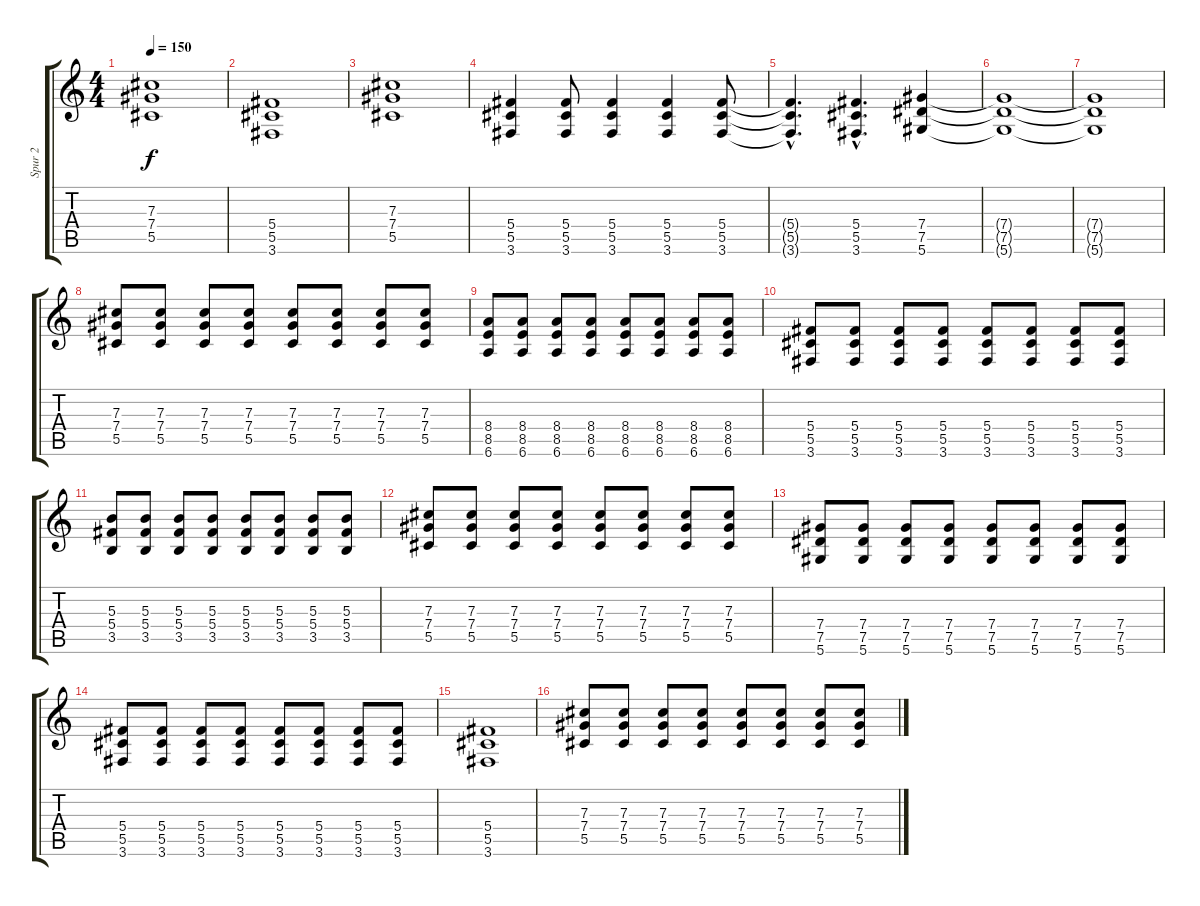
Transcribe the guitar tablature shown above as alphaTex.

\track ("Spur 2" "Spur 2") {instrument overdrivenguitar}
\staff {score tabs}
\tuning (Eb4 Bb3 Gb3 Db3 Ab2 Eb2) {hide}
\ts (4 4)
\tempo 150
\clef g2
\ks c
(7.3 7.4 5.5).1{dy f} |
(5.4 5.5 3.6).1 |
(7.3 7.4 5.5).1 |
(5.4 5.5 3.6).4 (5.4 5.5 3.6).8 (5.4 5.5 3.6).4 (5.4 5.5 3.6).4 (5.4 5.5 3.6).8 |
(5.4{hac t} 5.5{hac t} 3.6{hac t}).4{d} (5.4{hac} 5.5{hac} 3.6{hac}).4{d} (7.4 7.5 5.6).4 |
(7.4{t} 7.5{t} 5.6{t}).1 |
(7.4{t} 7.5{t} 5.6{t}).1 |
(7.3 7.4 5.5).8 (7.3 7.4 5.5).8 (7.3 7.4 5.5).8 (7.3 7.4 5.5).8 (7.3 7.4 5.5).8 (7.3 7.4 5.5).8 (7.3 7.4 5.5).8 (7.3 7.4 5.5).8 |
(8.4 8.5 6.6).8 (8.4 8.5 6.6).8 (8.4 8.5 6.6).8 (8.4 8.5 6.6).8 (8.4 8.5 6.6).8 (8.4 8.5 6.6).8 (8.4 8.5 6.6).8 (8.4 8.5 6.6).8 |
(5.4 5.5 3.6).8 (5.4 5.5 3.6).8 (5.4 5.5 3.6).8 (5.4 5.5 3.6).8 (5.4 5.5 3.6).8 (5.4 5.5 3.6).8 (5.4 5.5 3.6).8 (5.4 5.5 3.6).8 |
(5.3 5.4 3.5).8 (5.3 5.4 3.5).8 (5.3 5.4 3.5).8 (5.3 5.4 3.5).8 (5.3 5.4 3.5).8 (5.3 5.4 3.5).8 (5.3 5.4 3.5).8 (5.3 5.4 3.5).8 |
(7.3 7.4 5.5).8 (7.3 7.4 5.5).8 (7.3 7.4 5.5).8 (7.3 7.4 5.5).8 (7.3 7.4 5.5).8 (7.3 7.4 5.5).8 (7.3 7.4 5.5).8 (7.3 7.4 5.5).8 |
(7.4 7.5 5.6).8 (7.4 7.5 5.6).8 (7.4 7.5 5.6).8 (7.4 7.5 5.6).8 (7.4 7.5 5.6).8 (7.4 7.5 5.6).8 (7.4 7.5 5.6).8 (7.4 7.5 5.6).8 |
(5.4 5.5 3.6).8 (5.4 5.5 3.6).8 (5.4 5.5 3.6).8 (5.4 5.5 3.6).8 (5.4 5.5 3.6).8 (5.4 5.5 3.6).8 (5.4 5.5 3.6).8 (5.4 5.5 3.6).8 |
(5.4 5.5 3.6).1 |
(7.3 7.4 5.5).8 (7.3 7.4 5.5).8 (7.3 7.4 5.5).8 (7.3 7.4 5.5).8 (7.3 7.4 5.5).8 (7.3 7.4 5.5).8 (7.3 7.4 5.5).8 (7.3 7.4 5.5).8
